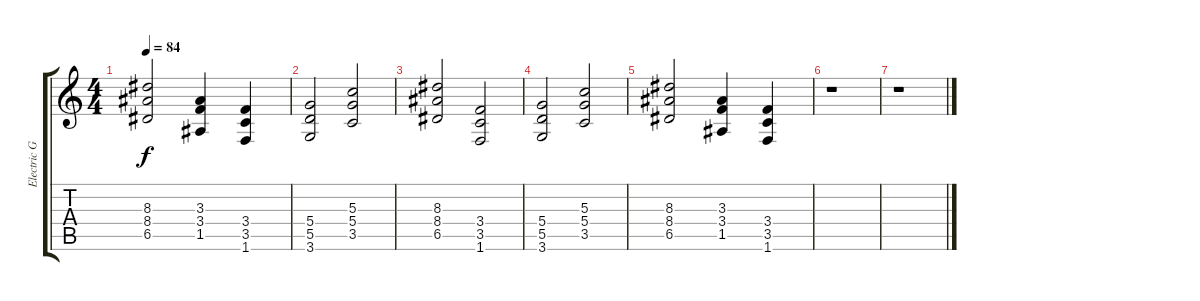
\track ("Electric Guitar" "Electric G") {instrument distortionguitar}
\staff {score tabs}
\tuning (E4 B3 G3 D3 A2 E2) {hide}
\ts (4 4)
\tempo 84
\clef g2
\ks c
(8.3 8.4 6.5).2{dy f} (3.3 3.4 1.5).4 (3.4 3.5 1.6).4 |
(5.4 5.5 3.6).2 (5.3 5.4 3.5).2 |
(8.3 8.4 6.5).2 (3.4 3.5 1.6).2 |
(5.4 5.5 3.6).2 (5.3 5.4 3.5).2 |
(8.3 8.4 6.5).2 (3.3 3.4 1.5).4 (3.4 3.5 1.6).4 |
r.1 |
r.1
